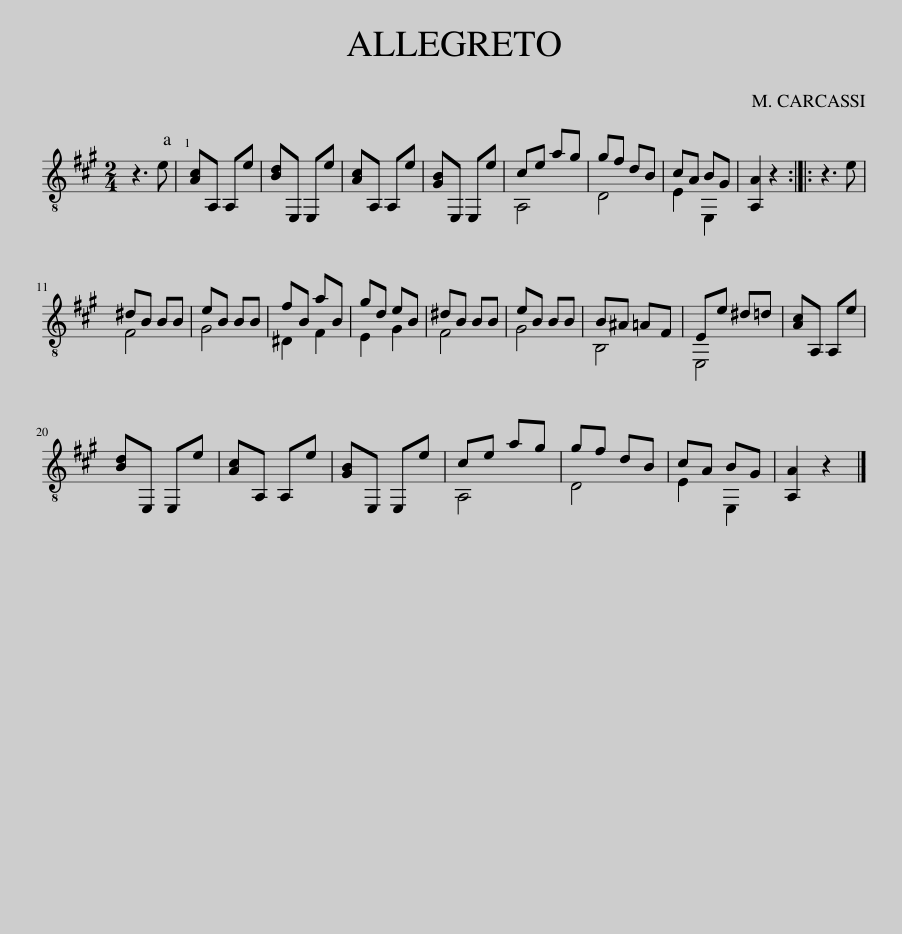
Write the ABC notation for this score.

X:1
%%score ( 1 2 )
L:1/8
M:2/4
I:linebreak $
K:A
V:1 treble-8
V:2 treble-8
V:1
 z3 e | !1![Ac]A, A,e | [Bd]E, E,e | [Ac]A, A,e | [GB]E, E,e | %5
 ce ag | gf dB | cA BG | [A,A]2 z2 :: z3 e |$ %10
 ^dB BB | eB BB | fB aB | gd eB | ^dB BB | %15
 eB BB | B^A =AF | Ee ^d=d | [Ac]A, A,e |$ [Bd]E, E,e | %20
 [Ac]A, A,e | [GB]E, E,e | ce ag | gf dB | cA BG | %25
 [A,A]2 z2 |] %26
V:2
 x4 | x4 | x4 | x4 | x4 | %5
 A,4 | D4 | E2 E,2 | x4 :: x4 |$ %10
 F4 | G4 | ^D2 F2 | E2 G2 | F4 | %15
 G4 | B,4 | E,4 | x4 |$ x4 | %20
 x4 | x4 | A,4 | D4 | E2 E,2 | %25
 x4 |] %26
